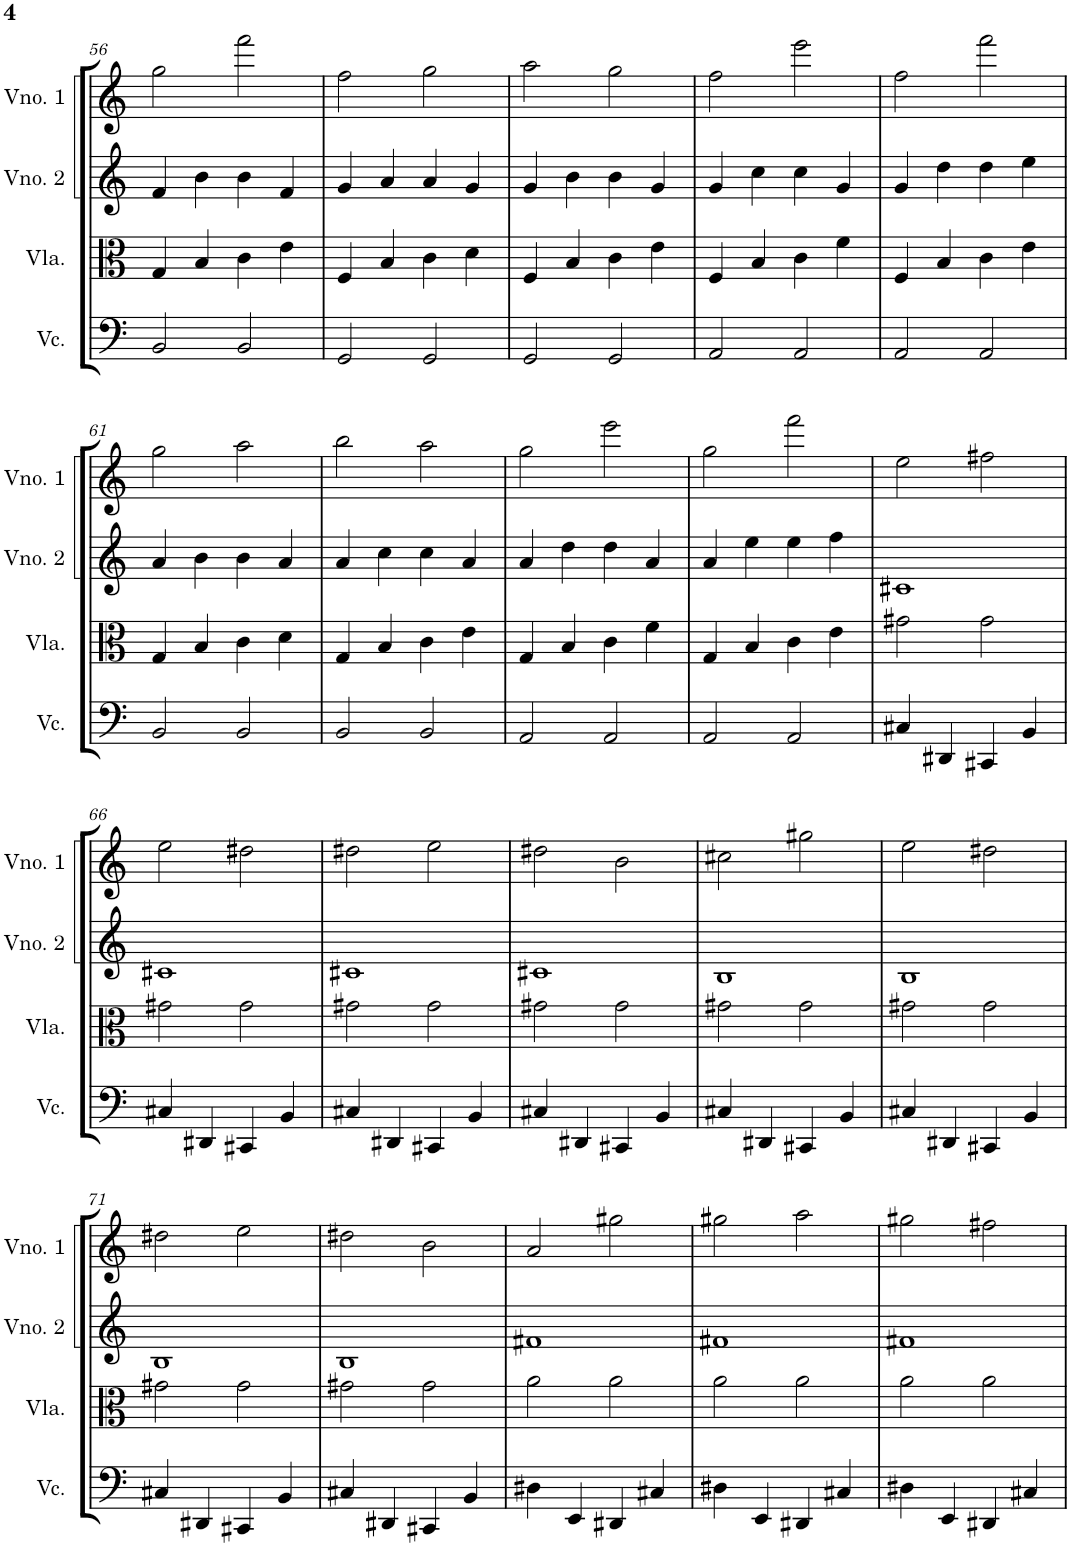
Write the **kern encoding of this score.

**kern	**kern	**kern	**kern
*part4	*part3	*part2	*part1
*staff4	*staff3	*staff2	*staff1
*I"Violoncelo	*I"Viola	*I"Violino 2	*I"Violino 1
*I'Vc.	*I'Vla.	*I'Vno. 2	*I'Vno. 1
!!LO:PB:g=z
*clefF4	*clefC3	*clefG2	*clefG2
*k[]	*k[]	*k[]	*k[]
*M4/4	*M4/4	*M4/4	*M4/4
=56	=56	=56	=56
2BB/	4G/	4f/	2gg\
.	4B/	4b\	.
2BB/	4c\	4b\	2fff\
.	4e\	4f/	.
=57	=57	=57	=57
2GG/	4F/	4g/	2ff\
.	4B/	4a/	.
2GG/	4c\	4a/	2gg\
.	4d\	4g/	.
=58	=58	=58	=58
2GG/	4F/	4g/	2aa\
.	4B/	4b\	.
2GG/	4c\	4b\	2gg\
.	4e\	4g/	.
=59	=59	=59	=59
2AA/	4F/	4g/	2ff\
.	4B/	4cc\	.
2AA/	4c\	4cc\	2eee\
.	4f\	4g/	.
=60	=60	=60	=60
2AA/	4F/	4g/	2ff\
.	4B/	4dd\	.
2AA/	4c\	4dd\	2fff\
.	4e\	4ee\	.
!!LO:LB:g=z
=61	=61	=61	=61
2BB/	4G/	4a/	2gg\
.	4B/	4b\	.
2BB/	4c\	4b\	2aa\
.	4d\	4a/	.
=62	=62	=62	=62
2BB/	4G/	4a/	2bb\
.	4B/	4cc\	.
2BB/	4c\	4cc\	2aa\
.	4e\	4a/	.
=63	=63	=63	=63
2AA/	4G/	4a/	2gg\
.	4B/	4dd\	.
2AA/	4c\	4dd\	2eee\
.	4f\	4a/	.
=64	=64	=64	=64
2AA/	4G/	4a/	2gg\
.	4B/	4ee\	.
2AA/	4c\	4ee\	2fff\
.	4e\	4ff\	.
=65	=65	=65	=65
4C#X/	2g#X\	1c#X	2ee\
4DD#X/	.	.	.
4CC#X/	2g#\	.	2ff#X\
4BB/	.	.	.
!!LO:LB:g=z
=66	=66	=66	=66
4C#X/	2g#X\	1c#X	2ee\
4DD#X/	.	.	.
4CC#X/	2g#\	.	2dd#X\
4BB/	.	.	.
=67	=67	=67	=67
4C#X/	2g#X\	1c#X	2dd#X\
4DD#X/	.	.	.
4CC#X/	2g#\	.	2ee\
4BB/	.	.	.
=68	=68	=68	=68
4C#X/	2g#X\	1c#X	2dd#X\
4DD#X/	.	.	.
4CC#X/	2g#\	.	2b\
4BB/	.	.	.
=69	=69	=69	=69
4C#X/	2g#X\	1B	2cc#X\
4DD#X/	.	.	.
4CC#X/	2g#\	.	2gg#X\
4BB/	.	.	.
=70	=70	=70	=70
4C#X/	2g#X\	1B	2ee\
4DD#X/	.	.	.
4CC#X/	2g#\	.	2dd#X\
4BB/	.	.	.
!!LO:LB:g=z
=71	=71	=71	=71
4C#X/	2g#X\	1B	2dd#X\
4DD#X/	.	.	.
4CC#X/	2g#\	.	2ee\
4BB/	.	.	.
=72	=72	=72	=72
4C#X/	2g#X\	1B	2dd#X\
4DD#X/	.	.	.
4CC#X/	2g#\	.	2b\
4BB/	.	.	.
=73	=73	=73	=73
4D#X\	2a\	1f#X	2a/
4EE/	.	.	.
4DD#X/	2a\	.	2gg#X\
4C#X/	.	.	.
=74	=74	=74	=74
4D#X\	2a\	1f#X	2gg#X\
4EE/	.	.	.
4DD#X/	2a\	.	2aa\
4C#X/	.	.	.
=75	=75	=75	=75
4D#X\	2a\	1f#X	2gg#X\
4EE/	.	.	.
4DD#X/	2a\	.	2ff#X\
4C#X/	.	.	.
=	=	=	=
*-	*-	*-	*-
